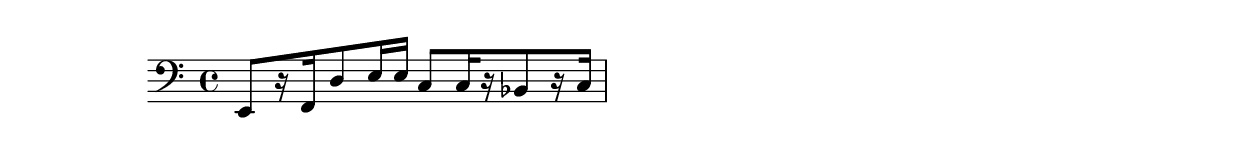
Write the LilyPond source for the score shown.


\header {
 texidoc = "The number of beams does not change on a rest."
}

\version "2.1.22"

\score { \notes \relative c, {
  \clef bass	 
   e8[ r16 f d'8 e16 e16]  c8[ c16 r16 bes8 r16 c16] |
 }
\paper { raggedright = ##t}
}
